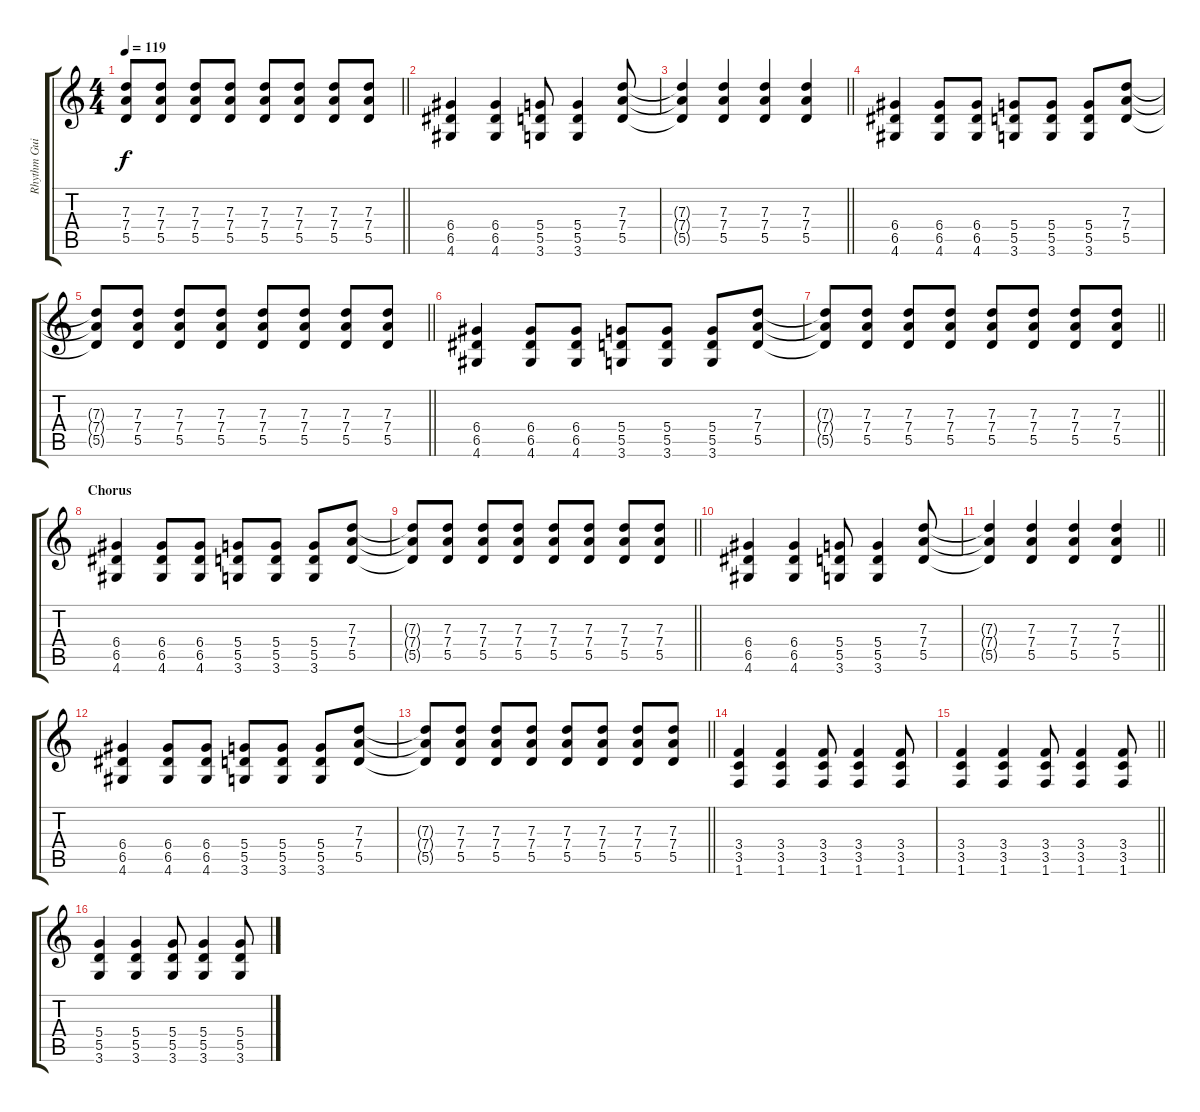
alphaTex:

\track ("Rhythm Guitar" "Rhythm Gui") {instrument overdrivenguitar}
\staff {score tabs}
\tuning (E4 B3 G3 D3 A2 E2) {hide}
\ts (4 4)
\tempo 119
\clef g2
\barLineRight lightlight
\ks c
(7.3{t} 7.4{t} 5.5{t}).8{dy f} (7.3 7.4 5.5).8 (7.3 7.4 5.5).8 (7.3 7.4 5.5).8 (7.3 7.4 5.5).8 (7.3 7.4 5.5).8 (7.3 7.4 5.5).8 (7.3 7.4 5.5).8 |
(6.4 6.5 4.6).4 (6.4 6.5 4.6).4 (5.4 5.5 3.6).8 (5.4 5.5 3.6).4 (7.3 7.4 5.5).8 |
\barLineRight lightlight
(7.3{t} 7.4{t} 5.5{t}).4 (7.3 7.4 5.5).4 (7.3 7.4 5.5).4 (7.3 7.4 5.5).4 |
(6.4 6.5 4.6).4 (6.4 6.5 4.6).8 (6.4 6.5 4.6).8 (5.4 5.5 3.6).8 (5.4 5.5 3.6).8 (5.4 5.5 3.6).8 (7.3 7.4 5.5).8 |
\barLineRight lightlight
(7.3{t} 7.4{t} 5.5{t}).8 (7.3 7.4 5.5).8 (7.3 7.4 5.5).8 (7.3 7.4 5.5).8 (7.3 7.4 5.5).8 (7.3 7.4 5.5).8 (7.3 7.4 5.5).8 (7.3 7.4 5.5).8 |
(6.4 6.5 4.6).4 (6.4 6.5 4.6).8 (6.4 6.5 4.6).8 (5.4 5.5 3.6).8 (5.4 5.5 3.6).8 (5.4 5.5 3.6).8 (7.3 7.4 5.5).8 |
\barLineRight lightlight
(7.3{t} 7.4{t} 5.5{t}).8 (7.3 7.4 5.5).8 (7.3 7.4 5.5).8 (7.3 7.4 5.5).8 (7.3 7.4 5.5).8 (7.3 7.4 5.5).8 (7.3 7.4 5.5).8 (7.3 7.4 5.5).8 |
\section ("" "Chorus")
(6.4 6.5 4.6).4 (6.4 6.5 4.6).8 (6.4 6.5 4.6).8 (5.4 5.5 3.6).8 (5.4 5.5 3.6).8 (5.4 5.5 3.6).8 (7.3 7.4 5.5).8 |
\barLineRight lightlight
(7.3{t} 7.4{t} 5.5{t}).8 (7.3 7.4 5.5).8 (7.3 7.4 5.5).8 (7.3 7.4 5.5).8 (7.3 7.4 5.5).8 (7.3 7.4 5.5).8 (7.3 7.4 5.5).8 (7.3 7.4 5.5).8 |
(6.4 6.5 4.6).4 (6.4 6.5 4.6).4 (5.4 5.5 3.6).8 (5.4 5.5 3.6).4 (7.3 7.4 5.5).8 |
\barLineRight lightlight
(7.3{t} 7.4{t} 5.5{t}).4 (7.3 7.4 5.5).4 (7.3 7.4 5.5).4 (7.3 7.4 5.5).4 |
(6.4 6.5 4.6).4 (6.4 6.5 4.6).8 (6.4 6.5 4.6).8 (5.4 5.5 3.6).8 (5.4 5.5 3.6).8 (5.4 5.5 3.6).8 (7.3 7.4 5.5).8 |
\barLineRight lightlight
(7.3{t} 7.4{t} 5.5{t}).8 (7.3 7.4 5.5).8 (7.3 7.4 5.5).8 (7.3 7.4 5.5).8 (7.3 7.4 5.5).8 (7.3 7.4 5.5).8 (7.3 7.4 5.5).8 (7.3 7.4 5.5).8 |
(3.4 3.5 1.6).4 (3.4 3.5 1.6).4 (3.4 3.5 1.6).8 (3.4 3.5 1.6).4 (3.4 3.5 1.6).8 |
\barLineRight lightlight
(3.4 3.5 1.6).4 (3.4 3.5 1.6).4 (3.4 3.5 1.6).8 (3.4 3.5 1.6).4 (3.4 3.5 1.6).8 |
(5.4 5.5 3.6).4 (5.4 5.5 3.6).4 (5.4 5.5 3.6).8 (5.4 5.5 3.6).4 (5.4 5.5 3.6).8
